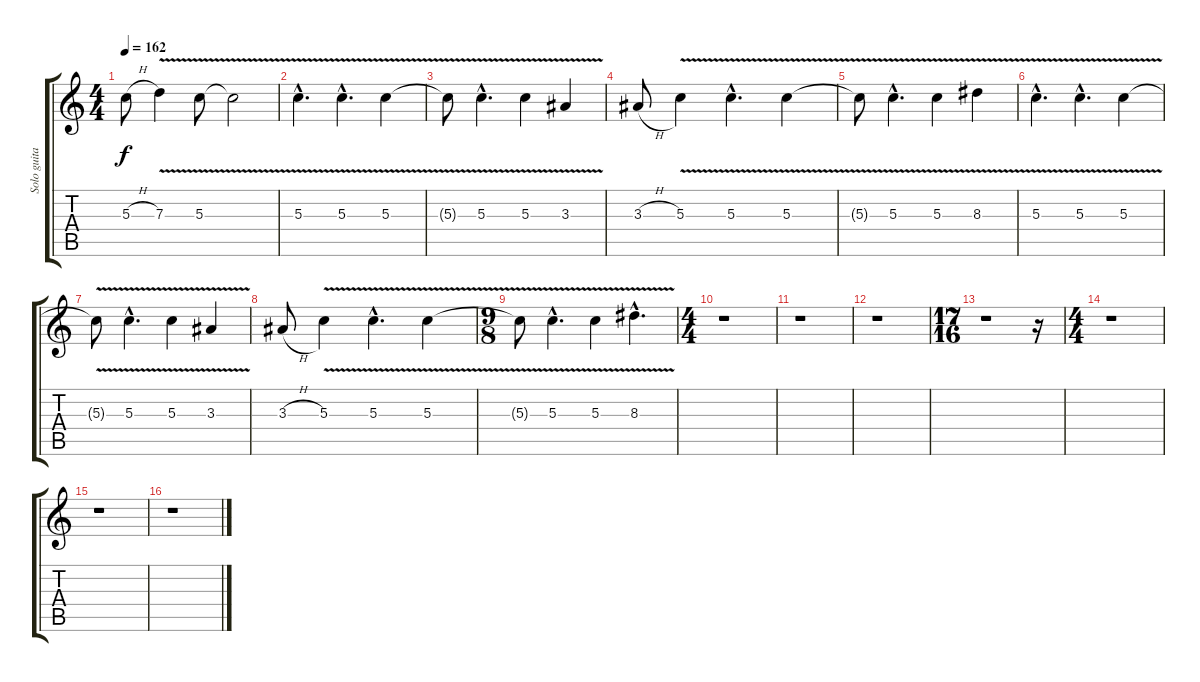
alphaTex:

\track ("Solo guitar" "Solo guita") {instrument overdrivenguitar}
\staff {score tabs}
\tuning (E4 B3 G3 D3 A2 D2) {hide}
\ts (4 4)
\tempo 162
\clef g2
\ks c
5.3{h}.8{dy f} 7.3{v}.4 5.3{v}.8 5.3{t}.2 |
5.3{v hac}.4{d} 5.3{v hac}.4{d} 5.3{v}.4 |
5.3{t}.8 5.3{v hac}.4{d} 5.3{v}.4 3.3{v}.4 |
3.3{h}.8 5.3{v}.4 5.3{v hac}.4{d} 5.3{v}.4 |
5.3{t}.8 5.3{v hac}.4{d} 5.3{v}.4 8.3{v}.4 |
5.3{v hac}.4{d} 5.3{v hac}.4{d} 5.3{v}.4 |
5.3{t}.8 5.3{v hac}.4{d} 5.3{v}.4 3.3{v}.4 |
3.3{h}.8 5.3{v}.4 5.3{v hac}.4{d} 5.3{v}.4 |
\ts (9 8)
5.3{t}.8 5.3{v hac}.4{d} 5.3{v}.4 8.3{v hac}.4{d} |
\ts (4 4)
r.1 |
r.1 |
r.1 |
\ts (17 16)
r.1 r.16 |
\ts (4 4)
r.1 |
r.1 |
r.1
